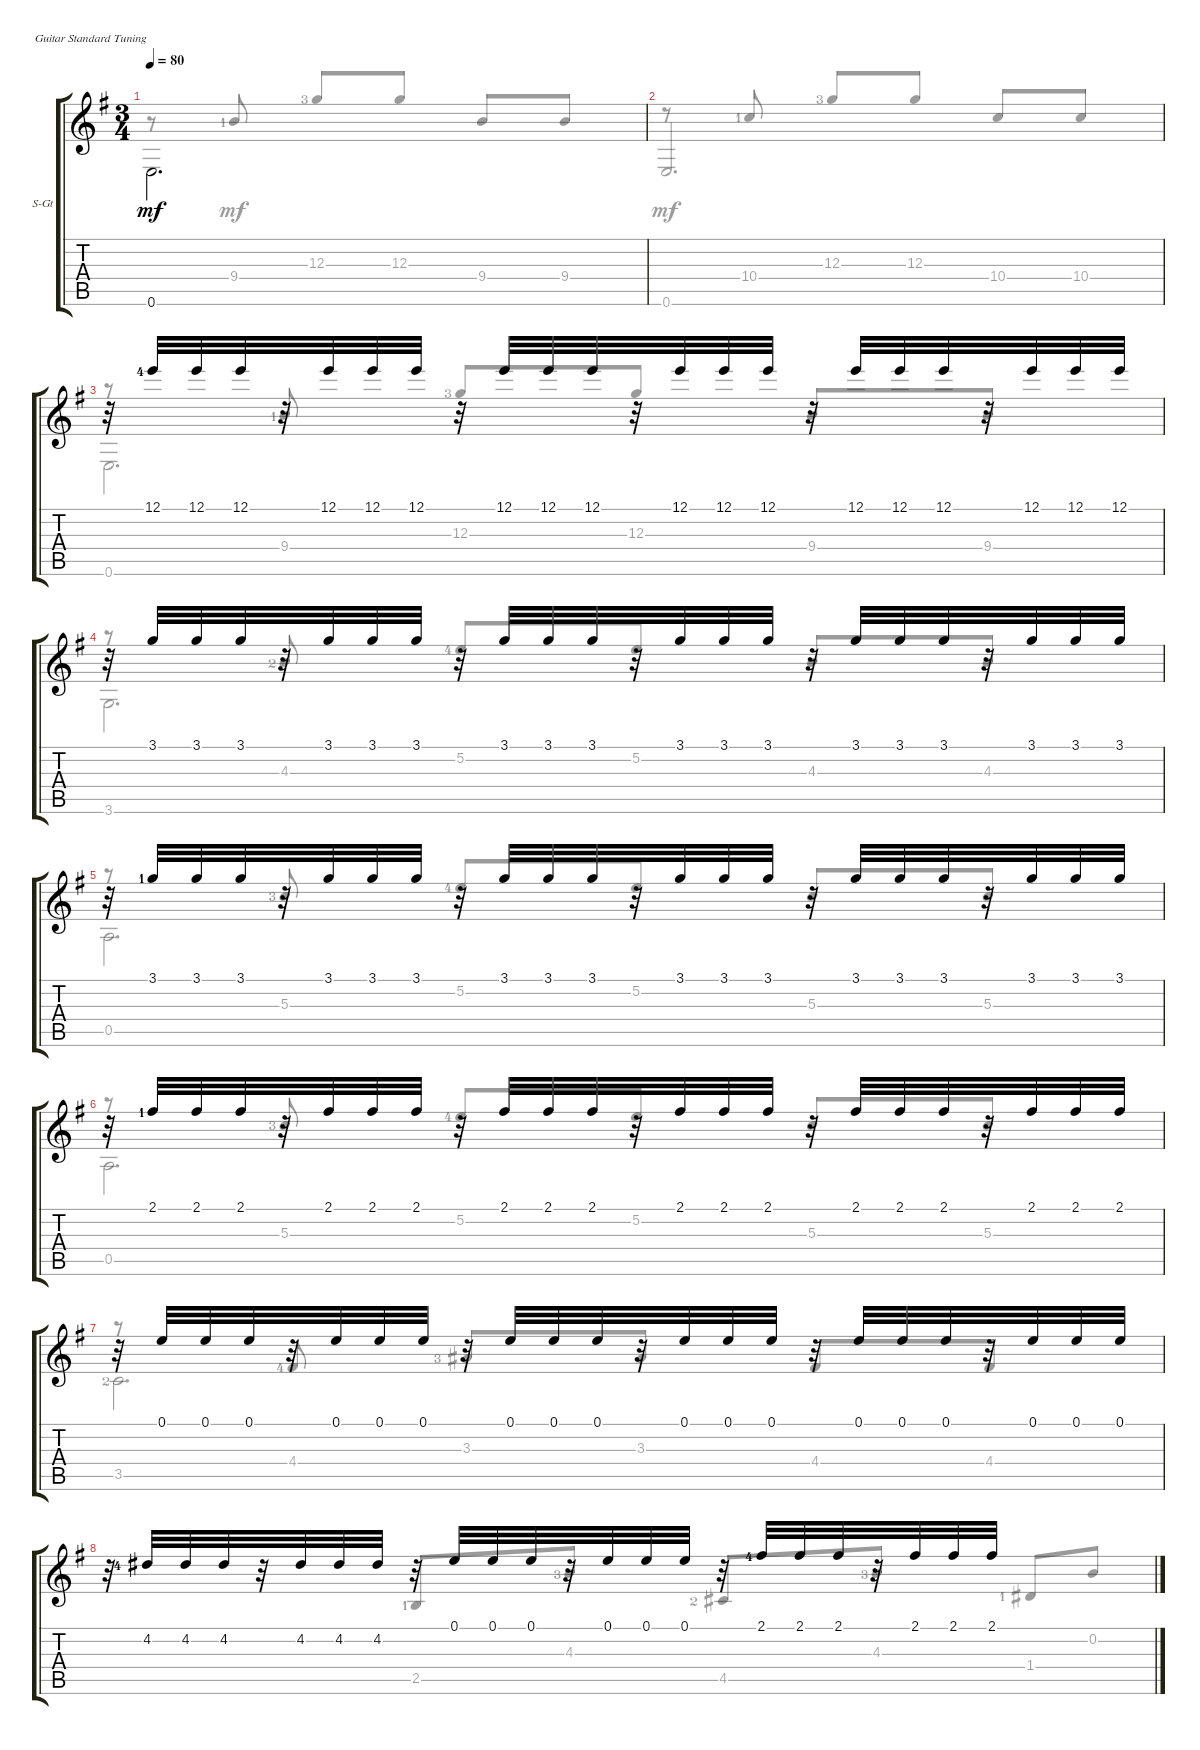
\defaultSystemsLayout 4
\bracketExtendMode groupsimilarinstruments
\firstSystemTrackNameOrientation horizontal
\otherSystemsTrackNameOrientation horizontal
\track ("Steel Guitar" "S-Gt") {instrument acousticguitarsteel}
\staff {score tabs}
\tuning (E4 B3 G3 D3 A2 E2)
\voice
\ts (3 4)
\tempo 80
\clef g2
\scale
1.08575
\ks eminor
0.6.2{d dy mf instrument acousticguitarsteel beam invert} |
\scale
0.91425 |
\scale
1.05549 r.32 12.1{lf 5}.32 12.1.32 12.1.32 r.32 12.1.32 12.1.32 12.1.32 r.32 12.1.32 12.1.32 12.1.32 r.32 12.1.32 12.1.32 12.1.32 r.32 12.1.32 12.1.32 12.1.32 r.32 12.1.32 12.1.32 12.1.32 |
\scale
0.944515 r.32 3.1.32 3.1.32 3.1.32 r.32 3.1.32 3.1.32 3.1.32 r.32 3.1.32 3.1.32 3.1.32 r.32 3.1.32 3.1.32 3.1.32 r.32 3.1.32 3.1.32 3.1.32 r.32 3.1.32 3.1.32 3.1.32 |
\scale
1.05549 r.32 3.1{lf 2}.32 3.1.32 3.1.32 r.32 3.1.32 3.1.32 3.1.32 r.32 3.1.32 3.1.32 3.1.32 r.32 3.1.32 3.1.32 3.1.32 r.32 3.1.32 3.1.32 3.1.32 r.32 3.1.32 3.1.32 3.1.32 |
\scale
0.944515 r.32 2.1{lf 2}.32 2.1.32 2.1.32 r.32 2.1.32 2.1.32 2.1.32 r.32 2.1.32 2.1.32 2.1.32 r.32 2.1.32 2.1.32 2.1.32 r.32 2.1.32 2.1.32 2.1.32 r.32 2.1.32 2.1.32 2.1.32 |
\scale
1.05549 r.32 0.1.32 0.1.32 0.1.32 r.32 0.1.32 0.1.32 0.1.32 r.32 0.1.32 0.1.32 0.1.32 r.32 0.1.32 0.1.32 0.1.32 r.32 0.1.32 0.1.32 0.1.32 r.32 0.1.32 0.1.32 0.1.32 |
\scale
0.944515 r.32 4.2{lf 5}.32 4.2.32 4.2.32 r.32 4.2.32 4.2.32 4.2.32 r.32 0.1.32 0.1.32 0.1.32 r.32 0.1.32 0.1.32 0.1.32 r.32 2.1{lf 5}.32 2.1.32 2.1.32 r.32 2.1.32 2.1.32 2.1.32
\voice
\clef g2
\ottava regular
\simile none
\scale
1.08575
\ks eminor
r.8{dy mf beam invert} 9.4{lf 2}.8{beam invert} 12.3{lf 4}.8{beam invert} 12.3.8 9.4.8{beam invert} 9.4.8 |
\scale
0.91425 r.8{beam invert} 10.4{lf 2}.8{beam invert} 12.3{lf 4}.8{beam invert} 12.3.8 10.4.8{beam invert} 10.4.8 |
\scale
1.05549 r.8{beam invert} 9.4{lf 2}.8{beam invert} 12.3{lf 4}.8{beam invert} 12.3.8 9.4.8{beam invert} 9.4.8 |
\scale
0.944515 r.8{beam invert} 4.3{lf 3}.8{beam invert} 5.2{lf 5}.8{beam invert} 5.2.8 4.3.8{beam invert} 4.3.8 |
\scale
1.05549 r.8{beam invert} 5.3{lf 4}.8{beam invert} 5.2{lf 5}.8{beam invert} 5.2.8 5.3.8{beam invert} 5.3.8 |
\scale
0.944515 r.8{beam invert} 5.3{lf 4}.8{beam invert} 5.2{lf 5}.8{beam invert} 5.2.8 5.3.8{beam invert} 5.3.8 |
\scale
1.05549 r.8{beam invert} 4.4{lf 5}.8{beam invert} 3.3{lf 4}.8{beam invert} 3.3.8 4.4.8{beam invert} 4.4.8 |
\scale
0.944515
\voice
\clef g2
\ottava regular
\simile none
\scale
1.08575
\ks eminor
|
\scale
0.91425 0.6.2{d beam invert} |
\scale
1.05549 0.6.2{d} |
\scale
0.944515 3.6.2{d} |
\scale
1.05549 0.5.2{d} |
\scale
0.944515 0.5.2{d} |
\scale
1.05549 3.5{lf 3}.2{d} |
\scale
0.944515 2.5{lf 2}.8{beam invert} 4.3{lf 4}.8 4.5{lf 3}.8{beam invert} 4.3{lf 4}.8 1.4{lf 2}.8{beam invert} 0.2.8
